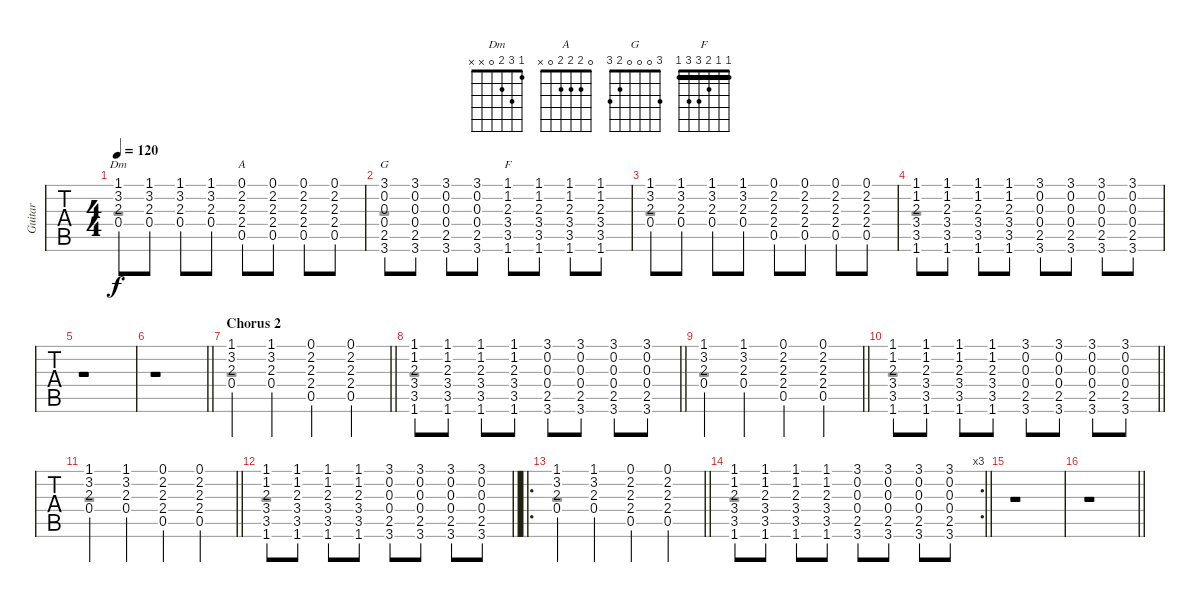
\track ("Guitar" "Guitar") {instrument acousticguitarnylon}
\staff {tabs}
\tuning (E4 B3 G3 D3 A2 E2) {hide}
\chord ("Dm" 1 3 2 0 x x)
\chord ("A" 0 2 2 2 0 x)
\chord ("G" 3 0 0 0 2 3)
\chord ("F" 1 1 2 3 3 1) {barre 1}
\voice
\ts (4 4)
\tempo 120
\clef g2
\ks c
(1.1 3.2 2.3 0.4).8{ch "Dm" dy f} (1.1 3.2 2.3 0.4).8 (1.1 3.2 2.3 0.4).8 (1.1 3.2 2.3 0.4).8 (0.1 2.2 2.3 2.4 0.5).8{ch "A"} (0.1 2.2 2.3 2.4 0.5).8 (0.1 2.2 2.3 2.4 0.5).8 (0.1 2.2 2.3 2.4 0.5).8 |
(3.1 0.2 0.3 0.4 2.5 3.6).8{ch "G"} (3.1 0.2 0.3 0.4 2.5 3.6).8 (3.1 0.2 0.3 0.4 2.5 3.6).8 (3.1 0.2 0.3 0.4 2.5 3.6).8 (1.1 1.2 2.3 3.4 3.5 1.6).8{ch "F"} (1.1 1.2 2.3 3.4 3.5 1.6).8 (1.1 1.2 2.3 3.4 3.5 1.6).8 (1.1 1.2 2.3 3.4 3.5 1.6).8 |
(1.1 3.2 2.3 0.4).8 (1.1 3.2 2.3 0.4).8 (1.1 3.2 2.3 0.4).8 (1.1 3.2 2.3 0.4).8 (0.1 2.2 2.3 2.4 0.5).8 (0.1 2.2 2.3 2.4 0.5).8 (0.1 2.2 2.3 2.4 0.5).8 (0.1 2.2 2.3 2.4 0.5).8 |
(1.1 1.2 2.3 3.4 3.5 1.6).8 (1.1 1.2 2.3 3.4 3.5 1.6).8 (1.1 1.2 2.3 3.4 3.5 1.6).8 (1.1 1.2 2.3 3.4 3.5 1.6).8 (3.1 0.2 0.3 0.4 2.5 3.6).8 (3.1 0.2 0.3 0.4 2.5 3.6).8 (3.1 0.2 0.3 0.4 2.5 3.6).8 (3.1 0.2 0.3 0.4 2.5 3.6).8 |
r.1 |
\barLineRight lightlight
r.1 |
\section ("" "Chorus 2")
\barLineRight lightlight
(1.1 3.2 2.3 0.4).4 (1.1 3.2 2.3 0.4).4 (0.1 2.2 2.3 2.4 0.5).4 (0.1 2.2 2.3 2.4 0.5).4 |
\barLineRight lightlight
(1.1 1.2 2.3 3.4 3.5 1.6).8 (1.1 1.2 2.3 3.4 3.5 1.6).8 (1.1 1.2 2.3 3.4 3.5 1.6).8 (1.1 1.2 2.3 3.4 3.5 1.6).8 (3.1 0.2 0.3 0.4 2.5 3.6).8 (3.1 0.2 0.3 0.4 2.5 3.6).8 (3.1 0.2 0.3 0.4 2.5 3.6).8 (3.1 0.2 0.3 0.4 2.5 3.6).8 |
\barLineRight lightlight
(1.1 3.2 2.3 0.4).4 (1.1 3.2 2.3 0.4).4 (0.1 2.2 2.3 2.4 0.5).4 (0.1 2.2 2.3 2.4 0.5).4 |
\barLineRight lightlight
(1.1 1.2 2.3 3.4 3.5 1.6).8 (1.1 1.2 2.3 3.4 3.5 1.6).8 (1.1 1.2 2.3 3.4 3.5 1.6).8 (1.1 1.2 2.3 3.4 3.5 1.6).8 (3.1 0.2 0.3 0.4 2.5 3.6).8 (3.1 0.2 0.3 0.4 2.5 3.6).8 (3.1 0.2 0.3 0.4 2.5 3.6).8 (3.1 0.2 0.3 0.4 2.5 3.6).8 |
\barLineRight lightlight
(1.1 3.2 2.3 0.4).4 (1.1 3.2 2.3 0.4).4 (0.1 2.2 2.3 2.4 0.5).4 (0.1 2.2 2.3 2.4 0.5).4 |
\barLineRight lightlight
(1.1 1.2 2.3 3.4 3.5 1.6).8 (1.1 1.2 2.3 3.4 3.5 1.6).8 (1.1 1.2 2.3 3.4 3.5 1.6).8 (1.1 1.2 2.3 3.4 3.5 1.6).8 (3.1 0.2 0.3 0.4 2.5 3.6).8 (3.1 0.2 0.3 0.4 2.5 3.6).8 (3.1 0.2 0.3 0.4 2.5 3.6).8 (3.1 0.2 0.3 0.4 2.5 3.6).8 |
\ro
\barLineRight lightlight
(1.1 3.2 2.3 0.4).4 (1.1 3.2 2.3 0.4).4 (0.1 2.2 2.3 2.4 0.5).4 (0.1 2.2 2.3 2.4 0.5).4 |
\rc 3
\barLineRight lightlight
(1.1 1.2 2.3 3.4 3.5 1.6).8 (1.1 1.2 2.3 3.4 3.5 1.6).8 (1.1 1.2 2.3 3.4 3.5 1.6).8 (1.1 1.2 2.3 3.4 3.5 1.6).8 (3.1 0.2 0.3 0.4 2.5 3.6).8 (3.1 0.2 0.3 0.4 2.5 3.6).8 (3.1 0.2 0.3 0.4 2.5 3.6).8 (3.1 0.2 0.3 0.4 2.5 3.6).8 |
r.1 |
\barLineRight lightlight
r.1
\voice
\clef g2
\ottava regular
\simile none
\ks c
r.1{dy f} |
r.1 |
r.1 |
r.1 |
r.1 |
\barLineRight lightlight
r.1 |
\barLineRight lightlight
r.1 |
\barLineRight lightlight
r.1 |
\barLineRight lightlight
r.1 |
\barLineRight lightlight
r.1 |
\barLineRight lightlight
r.1 |
\barLineRight lightlight
r.1 |
\barLineRight lightlight
r.1 |
\barLineRight lightlight
r.1 |
r.1 |
\barLineRight lightlight
r.1
